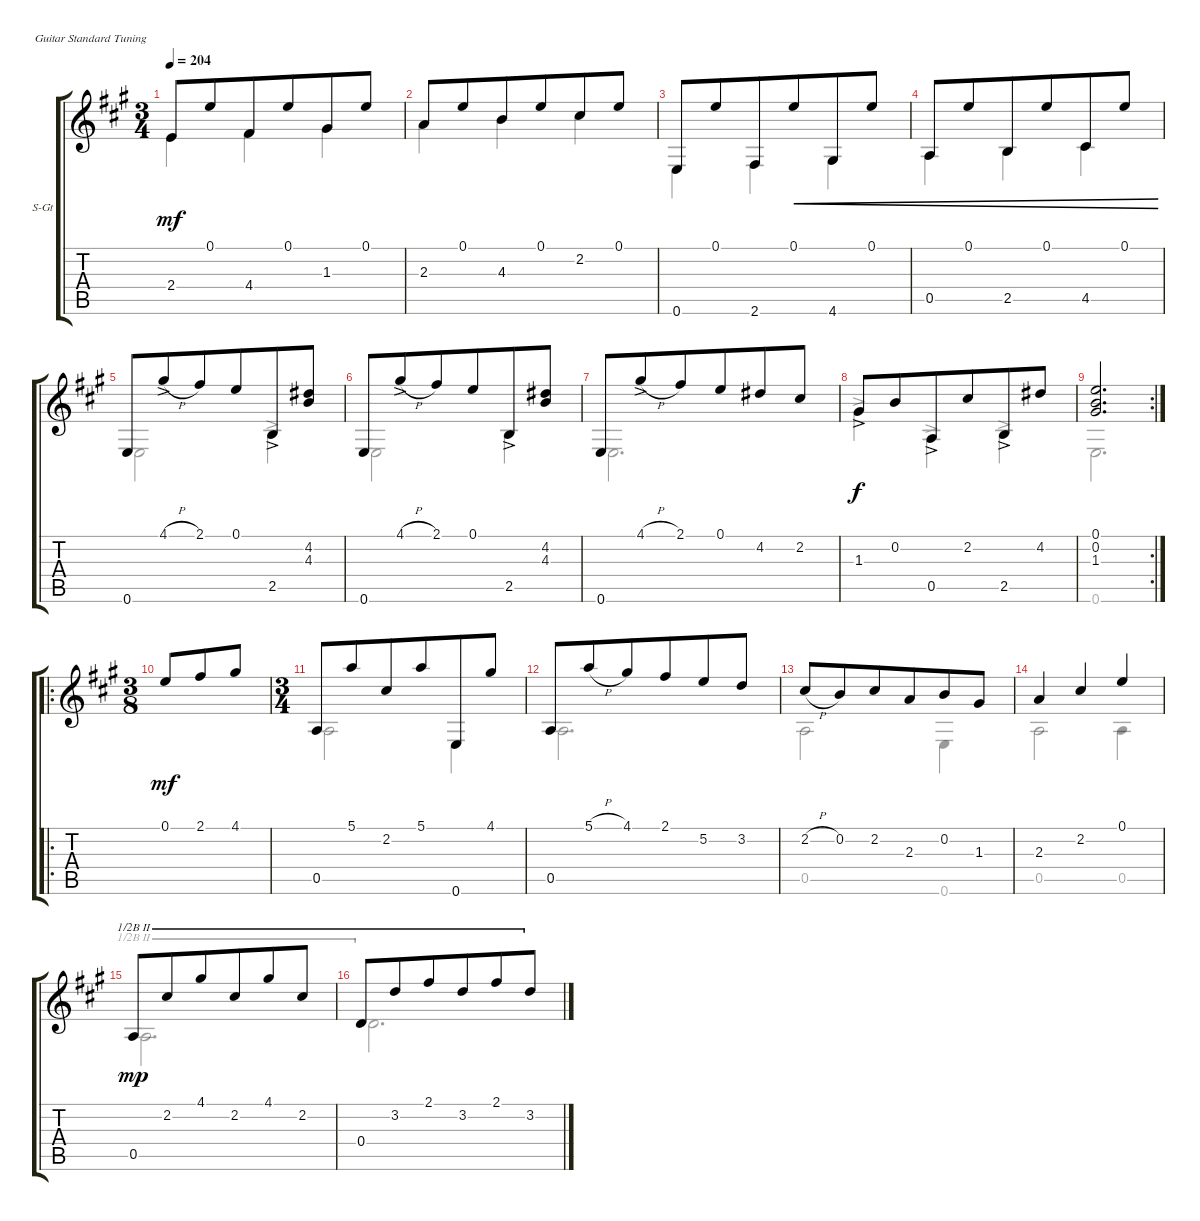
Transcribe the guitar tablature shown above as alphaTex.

\defaultSystemsLayout 4
\bracketExtendMode groupsimilarinstruments
\firstSystemTrackNameOrientation horizontal
\otherSystemsTrackNameOrientation horizontal
\track ("Acoustic guitar" "S-Gt") {instrument acousticguitarsteel}
\staff {score tabs}
\tuning (E4 B3 G3 D3 A2 E2)
\voice
\ts (3 4)
\tempo 204
\clef g2
\ks a
2.4.8{dy mf beam merge} 0.1.8{beam merge} 4.4.8{beam merge} 0.1.8{beam merge} 1.3.8{beam merge} 0.1.8 |
2.3.8{beam merge} 0.1.8{beam merge} 4.3.8{beam merge} 0.1.8{beam merge} 2.2.8{beam merge} 0.1.8 |
0.6.8{beam merge} 0.1.8{beam merge} 2.6.8{beam merge} 0.1.8{cre beam merge} 4.6.8{cre beam merge} 0.1.8{cre} |
0.5.8{cre beam merge} 0.1.8{cre beam merge} 2.5.8{cre beam merge} 0.1.8{cre beam merge} 4.5.8{cre beam merge} 0.1.8{cre} |
0.6.8{beam merge} 4.1{h ac}.8{beam merge} 2.1.8{beam merge} 0.1.8{beam merge} 2.5{ac}.8{beam merge} (4.2 4.3).8 |
0.6.8{beam merge} 4.1{h ac}.8{beam merge} 2.1.8{beam merge} 0.1.8{beam merge} 2.5{ac}.8{beam merge} (4.2 4.3).8 |
0.6.8{beam merge} 4.1{h ac}.8{beam merge} 2.1.8{beam merge} 0.1.8{beam merge} 4.2.8{beam merge} 2.2.8 |
1.3{ac}.8{dy f beam merge} 0.2.8{beam merge} 0.5{ac}.8{beam merge} 2.2.8{beam merge} 2.5{ac}.8{beam merge} 4.2.8 |
\rc 2
(0.1 0.2 1.3).2{d} |
\ro
\ts (3 8)
0.1.8{dy mf beam invert} 2.1.8{beam merge} 4.1.8 |
\ts (3 4)
0.5.8{beam merge} 5.1.8{beam merge} 2.2.8{beam merge} 5.1.8{beam merge} 0.6.8{beam merge} 4.1.8 |
0.5.8{beam merge} 5.1{h}.8{beam merge} 4.1.8 2.1.8{beam merge} 5.2.8{beam merge} 3.2.8 |
2.2{h}.8{beam merge} 0.2.8{beam merge} 2.2.8{beam merge} 2.3.8{beam merge} 0.2.8{beam merge} 1.3.8 |
2.3.4 2.2.4 0.1.4 |
0.5.8{dy mp barre (2 half) beam merge} 2.2.8{barre (2 half) beam merge} 4.1.8{barre (2 half) beam merge} 2.2.8{barre (2 half) beam merge} 4.1.8{barre (2 half) beam merge} 2.2.8{barre (2 half)} |
0.4.8{barre (2 half) beam merge} 3.2.8{barre (2 half) beam merge} 2.1.8{barre (2 half) beam merge} 3.2.8{barre (2 half) beam merge} 2.1.8{barre (2 half) beam merge} 3.2.8{barre (2 half)}
\voice
\clef g2
\ottava regular
\simile none
\ks a
2.4.4{dy mf} 4.4.4 1.3.4 |
2.3.4 4.3.4 2.2.4 |
0.6.4 2.6.4 4.6.4 |
0.5.4 2.5.4 4.5.4 |
0.6.2 2.5{ac}.4 |
0.6.2 2.5.4 |
0.6.2{d} |
1.3{ac}.4 0.5{ac}.4 2.5{ac}.4 |
0.6.2{d} |
|
0.5.2 0.6.4 |
0.5.2{d} |
0.5.2 0.6.4 |
0.5.2 0.5.4 |
0.5.2{d dy mp barre (2 half)} |
0.4.2{d barre (2 half)}
